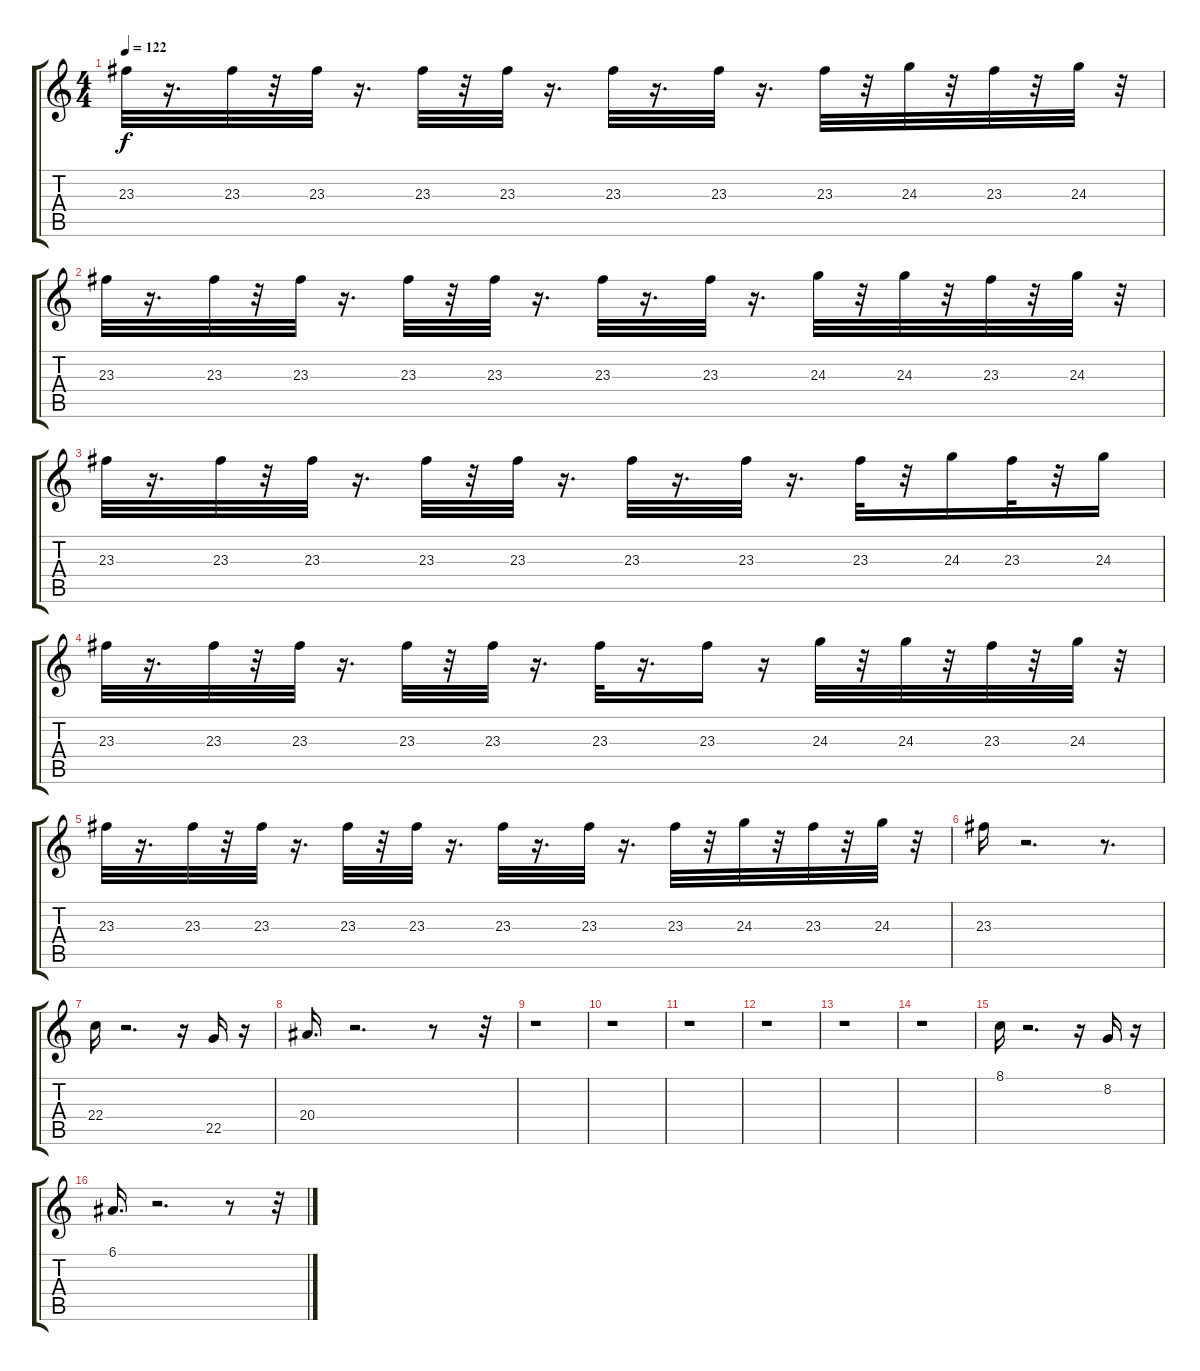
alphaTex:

\track "" {instrument orchestrahit}
\staff {score tabs}
\tuning (E4 B3 G3 D3 A2 E2) {hide}
\ts (4 4)
\tempo 122
\clef g2
\ks c
23.3.32{dy f} r.16{d} 23.3.32 r.32 23.3.32 r.16{d} 23.3.32 r.32 23.3.32 r.16{d} 23.3.32 r.16{d} 23.3.32 r.16{d} 23.3.32 r.32 24.3.32 r.32 23.3.32 r.32 24.3.32 r.32 |
23.3.32 r.16{d} 23.3.32 r.32 23.3.32 r.16{d} 23.3.32 r.32 23.3.32 r.16{d} 23.3.32 r.16{d} 23.3.32 r.16{d} 24.3.32 r.32 24.3.32 r.32 23.3.32 r.32 24.3.32 r.32 |
23.3.32 r.16{d} 23.3.32 r.32 23.3.32 r.16{d} 23.3.32 r.32 23.3.32 r.16{d} 23.3.32 r.16{d} 23.3.32 r.16{d} 23.3.32 r.32 24.3.16 23.3.32 r.32 24.3.16 |
23.3.32 r.16{d} 23.3.32 r.32 23.3.32 r.16{d} 23.3.32 r.32 23.3.32 r.16{d} 23.3.32 r.16{d} 23.3.16 r.16 24.3.32 r.32 24.3.32 r.32 23.3.32 r.32 24.3.32 r.32 |
23.3.32 r.16{d} 23.3.32 r.32 23.3.32 r.16{d} 23.3.32 r.32 23.3.32 r.16{d} 23.3.32 r.16{d} 23.3.32 r.16{d} 23.3.32 r.32 24.3.32 r.32 23.3.32 r.32 24.3.32 r.32 |
23.3.16 r.2{d} r.8{d} |
22.4.16 r.2{d} r.16 22.5.16 r.16 |
20.4.16{d} r.2{d} r.8 r.32 |
r.1 |
r.1 |
r.1 |
r.1 |
r.1 |
r.1 |
8.1.16 r.2{d} r.16 8.2.16 r.16 |
6.1.16{d} r.2{d} r.8 r.32
